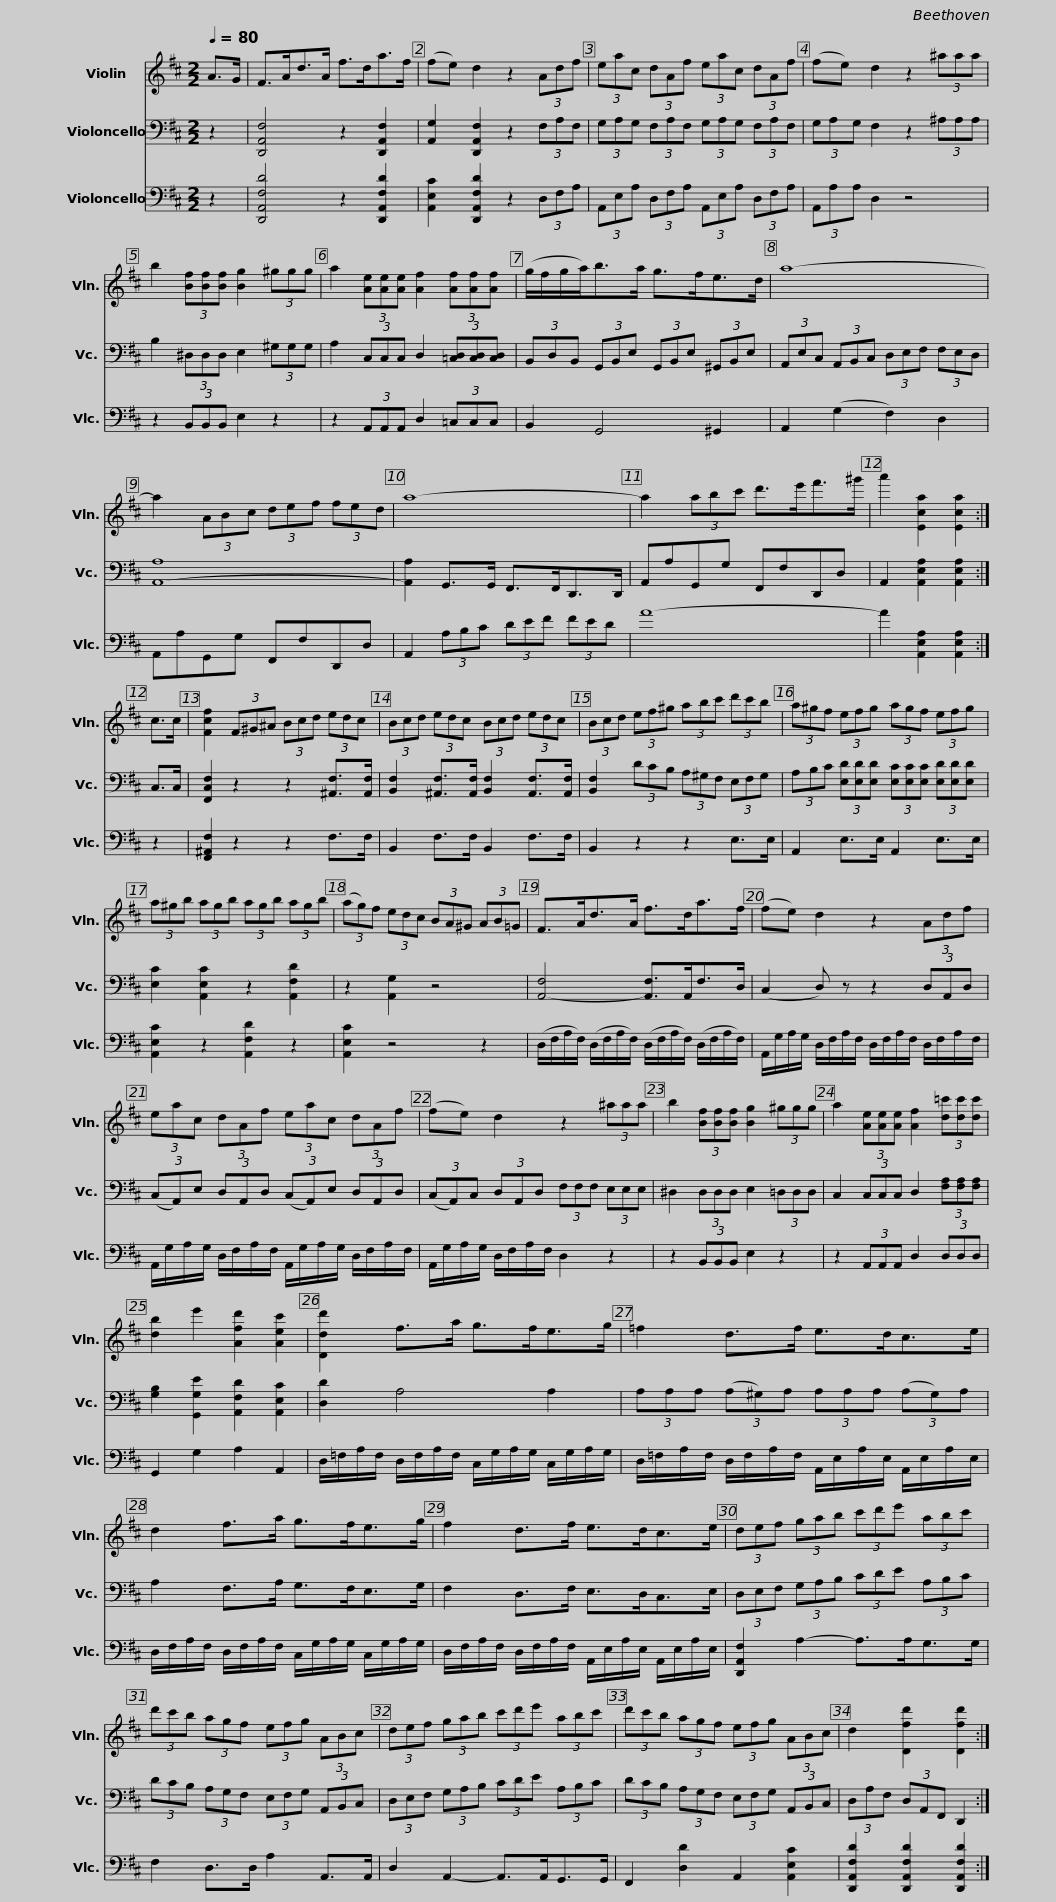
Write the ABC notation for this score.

X:1
%%score 1 2 3
L:1/8
Q:1/4=80
M:2/2
I:linebreak $
K:D
V:1 treble
V:2 bass
V:3 bass
V:1
 A>G | F>Ad>A f>da>f | (fe) d2 z2 (3Adf | (3eac (3dAf (3eac (3dAf |$ (fe) d2 z2 (3^aaa | %5
 b2 (3[Bf][Bf][Bf] [Bg]2 (3^ggg | a2 (3[Ae][Ae][Ae] [Af]2 (3[Af][Af][Af] |$ (g/f/g/a<)ba/ g>fe>d | a8- | a2 (3ABc (3def (3fed |$ %10
 a8- | a2 (3abc' d'>e'f'>^g' | a'2 [Eca]2 [Eca]2 :| c>c |$ [Fcf]2 (3F^G^A (3Bcd (3edc | %15
 (3Bcd (3edc (3Bcd (3edc | (3Bcd (3ef^g (3abc' (3d'c'b |$ (3a^gf (3efg (3agf (3efg | (3a^gb (3agb (3agb (3agb |$ (3(ag)f (3edc (3BA^G (3AB=G | %20
 F>Ad>A f>da>f |$ (fe) d2 z2 (3Adf | (3eac (3dAf (3eac (3dAf |$ (fe) d2 z2 (3^aaa | b2 (3[Bf][Bf][Bf] [Bg]2 (3^ggg | %25
 a2 (3[Ae][Ae][Ae] [Af]2 (3[d=c'][dc'][dc'] | [db]2 e'2 [Afd']2 [Aec']2 |$ [Ddd']2 f>a g>fe>g | =f2 d>f e>dc>e |$ d2 f>a g>fe>g | %30
 f2 d>f e>dc>e |$ (3def (3gab (3c'd'e' (3abc' | (3d'c'b (3agf (3efg (3ABc |$ (3def (3gab (3c'd'e' (3abc' | (3d'c'b (3agf (3efg (3ABc | %35
 d2 [Dfd']2 [Dfd']2 :| %36
V:2
 z2 | [D,,A,,F,]4 z2 [D,,A,,F,]2 | [A,,G,]2 [D,,A,,F,]2 z2 (3F,A,F, | (3G,A,G, (3F,A,F, (3G,A,G, (3F,A,F, |$ (3G,A,G, F,2 z2 (3^A,A,A, | %5
 B,2 (3^D,D,D, E,2 (3^G,G,G, | A,2 (3C,C,C, D,2 (3[=C,D,][C,D,][C,D,] |$ (3B,,D,B,, (3G,,B,,E, (3G,,B,,E, (3^G,,B,,E, | (3A,,E,C, (3A,,B,,C, (3D,E,F, (3F,E,D, | [A,,-A,]8 |$ %10
 [A,,A,]2 G,,>G,, F,,>F,,D,,>D,, | A,,A,G,,G, F,,F,D,,D, | A,,2 [A,,E,A,]2 [A,,E,A,]2 :| C,>C, |$ [F,,C,F,]2 z2 z2 [^A,,F,]>[A,,F,] | %15
 [B,,F,]2 [^A,,F,]>[A,,F,] [B,,F,]2 [A,,F,]>[A,,F,] | [B,,F,]2 (3DCB, (3A,^G,F, (3E,F,G, |$ (3A,B,C (3[E,D][E,D][E,D] (3[E,C][E,C][E,C] (3[E,D][E,D][E,D] | [E,C]2 [A,,E,C]2 z2 [A,,F,D]2 |$ z2 [A,,G,]2 z4 | %20
 [A,,-F,]4 [A,,F,]>A,,F,>D, |$ (C,2 D,) z z2 (3D,A,,D, | (3(C,A,,)E, (3D,A,,D, (3(C,A,,)E, (3D,A,,D, |$ (3(C,A,,)C, (3D,A,,D, (3F,F,F, (3E,E,E, | ^D,2 (3D,D,D, E,2 (3=D,D,D, | %25
 C,2 (3C,C,C, D,2 (3[F,A,][F,A,][F,A,] | [G,B,]2 [G,,G,E]2 [A,,F,D]2 [A,,E,C]2 |$ [D,D]2 A,4 A,2 | (3A,A,A, (3(A,^G,)A, (3A,A,A, (3(A,G,)A, |$ A,2 F,>A, G,>F,E,>G, | %30
 F,2 D,>F, E,>D,C,>E, |$ (3D,E,F, (3G,A,B, (3CDE (3A,B,C | (3DCB, (3A,G,F, (3E,F,G, (3A,,B,,C, |$ (3D,E,F, (3G,A,B, (3CDE (3A,B,C | (3DCB, (3A,G,F, (3E,F,G, (3A,,B,,C, | %35
 (3D,A,F, (3D,A,,F,, D,,2 :| %36
V:3
 z2 | [D,,A,,F,D]4 z2 [D,,A,,F,D]2 | [A,,E,C]2 [D,,A,,F,D]2 z2 (3D,F,A, | (3A,,E,A, (3D,F,A, (3A,,E,A, (3D,F,A, |$ (3A,,A,A, D,2 z4 | %5
 z2 (3B,,B,,B,, E,2 z2 | z2 (3A,,A,,A,, D,2 (3=C,C,C, |$ B,,2 G,,4 ^G,,2 | A,,2 (G,2 F,2) D,2 | A,,A,G,,G, F,,F,D,,D, |$ %10
 A,,2 (3A,B,C (3DEF (3FED | A8- | A2 [A,,E,A,]2 [A,,E,A,]2 :| z2 |$ [F,,^A,,F,]2 z2 z2 F,>F, | %15
 B,,2 F,>F, B,,2 F,>F, | B,,2 z2 z2 E,>E, |$ A,,2 E,>E, A,,2 E,>E, | [A,,E,C]2 z2 [A,,F,D]2 z2 |$ [A,,E,C]2 z4 z2 | %20
 (D,/F,/A,/F,/) (D,/F,/A,/F,/) (D,/F,/A,/F,/) (D,/F,/A,/F,/) |$ A,,/G,/A,/G,/ D,/F,/A,/F,/ D,/F,/A,/F,/ D,/F,/A,/F,/ | A,,/G,/A,/G,/ D,/F,/A,/F,/ A,,/G,/A,/G,/ D,/F,/A,/F,/ |$ A,,/G,/A,/G,/ D,/F,/A,/F,/ D,2 z2 | z2 (3B,,B,,B,, E,2 z2 | %25
 z2 (3A,,A,,A,, D,2 (3D,D,D, | G,,2 G,2 A,2 A,,2 |$ D,/=F,/A,/F,/ D,/F,/A,/F,/ C,/G,/A,/G,/ C,/G,/A,/G,/ | D,/=F,/A,/F,/ D,/F,/A,/F,/ A,,/E,/A,/E,/ A,,/E,/A,/E,/ |$ D,/F,/A,/F,/ D,/F,/A,/F,/ C,/G,/A,/G,/ C,/G,/A,/G,/ | %30
 D,/F,/A,/F,/ D,/F,/A,/F,/ A,,/E,/A,/E,/ A,,/E,/A,/E,/ |$ [D,,A,,F,]2 A,2- A,>A,G,>G, | F,2 D,>D, A,2 A,,>A,, |$ D,2 A,,2- A,,>A,,G,,>G,, | F,,2 [D,D]2 A,,2 [A,,E,C]2 | %35
 [D,,A,,F,D]2 [D,,A,,F,D]2 [D,,A,,F,D]2 :| %36
